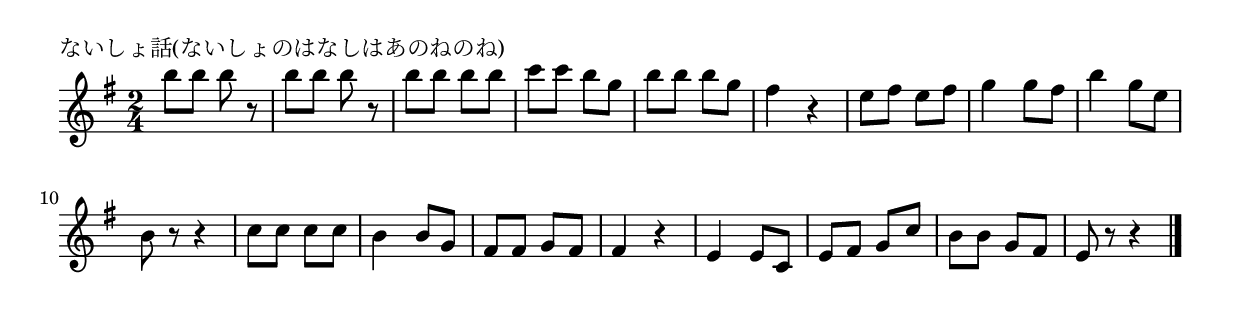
\version "2.18.2"

%

\header {
piece = "ないしょ話(ないしょのはなしはあのねのね)"
}

melody =
\relative c''' {
\key e \minor
\time 2/4
\set Score.tempoHideNote = ##t
\tempo 4=60
\numericTimeSignature
%
b8 b b r |
b b b r |
b b b b |
c c b g |
b b b g |
fis4 r |
e8 fis e fis |
g4 g8 fis |
b4 g8 e |
b r r4 |
c8 c c c |
b4 b8 g |
fis fis g fis |
fis4 r |
e e8 c |
e fis g c |
b b g fis |
e r r4 |



\bar "|."
}
\score {
<<
\chords {
\set chordChanges=##t
%

}
\new Staff {\melody}
>>
\layout {
line-width = #190
indent = 0\mm
}
\midi {}
}